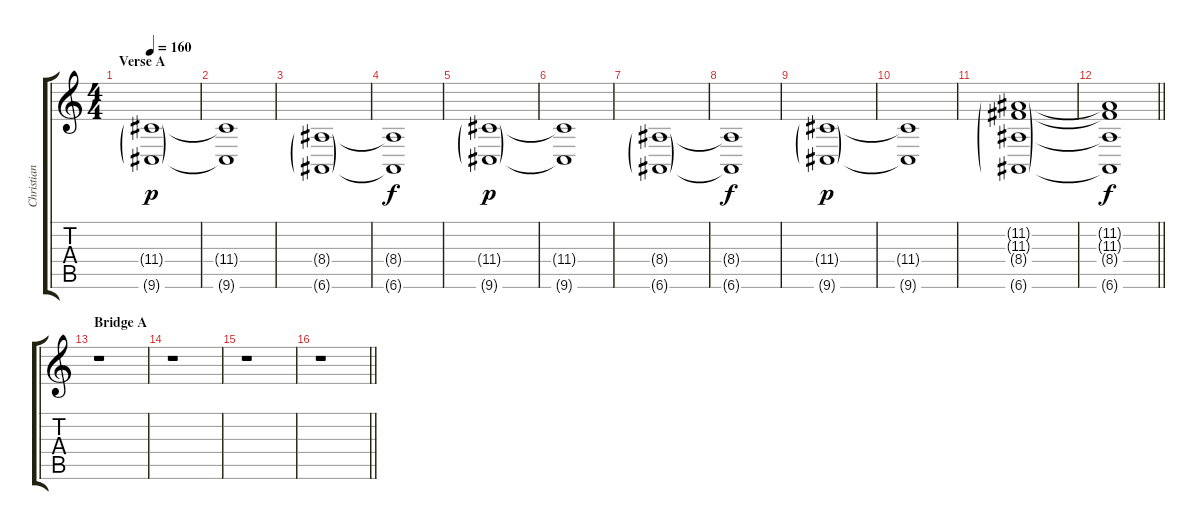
\track ("Christian Kretschmar" "Christian ") {instrument stringensemble1}
\staff {score tabs}
\tuning (E4 B3 G3 D3 A2 E2) {hide}
\ts (4 4)
\section ("" "Verse A")
\tempo 160
\clef g2
\ks c
(11.4{g} 9.6{g}).1{dy p} |
(11.4{t} 9.6{t}).1 |
(8.4{g} 6.6{g}).1 |
(8.4{t} 6.6{t}).1{dy f} |
(11.4{g} 9.6{g}).1{dy p} |
(11.4{t} 9.6{t}).1 |
(8.4{g} 6.6{g}).1 |
(8.4{t} 6.6{t}).1{dy f} |
(11.4{g} 9.6{g}).1{dy p} |
(11.4{t} 9.6{t}).1 |
(11.2{g} 11.3{g} 8.4{g} 6.6{g}).1 |
\barLineRight lightlight
(11.2{t} 11.3{t} 8.4{t} 6.6{t}).1{dy f} |
\section ("" "Bridge A")
r.1 |
r.1 |
r.1 |
\barLineRight lightlight
r.1
